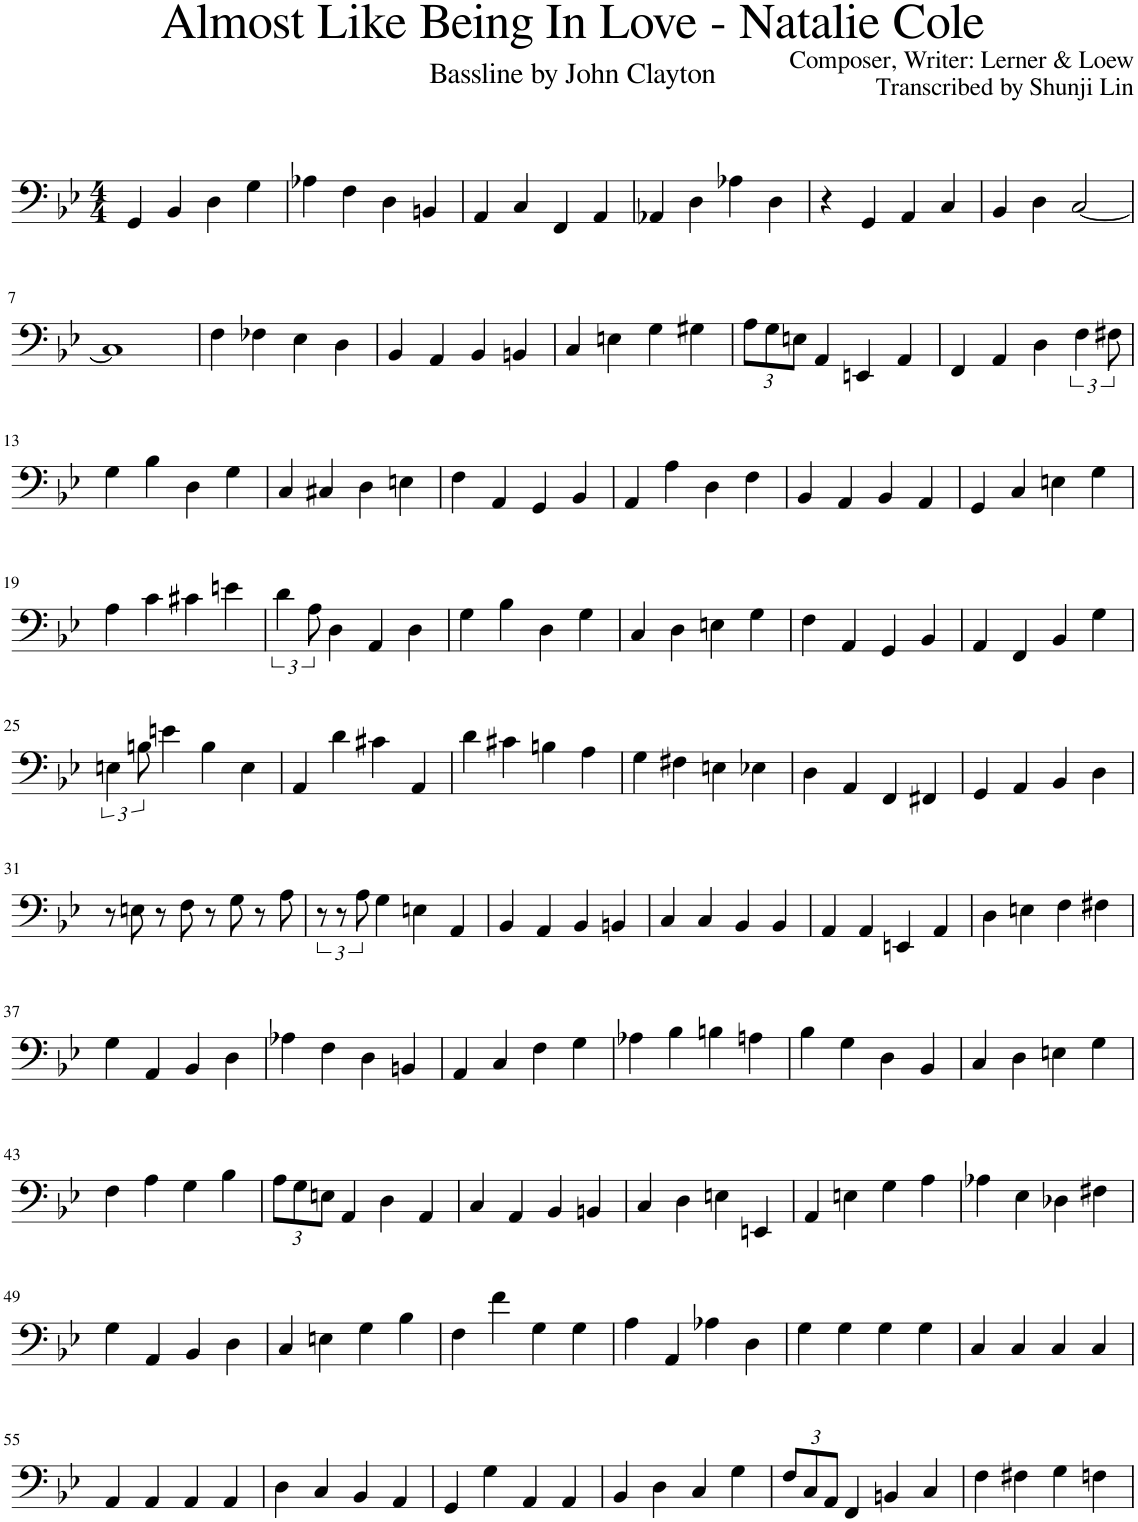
**kern
*part1
*staff1
*I"Piano
*I'Pno.
*clefF4
*k[b-e-]
*M4/4
=1
4GG/
4BB-/
4D\
4G\
=2
4A-X\
4F\
4D\
4BBn/
=3
4AA/
4C/
4FF/
4AA/
=4
4AA-X/
4D\
4A-X\
4D\
=5
4r
4GG/
4AA/
4C/
=6
4BB-/
4D\
[2C/
!!LO:LB:g=z
=7
1C]
=8
4F\
4F-X\
4E-\
4D\
=9
4BB-/
4AA/
4BB-/
4BBn/
=10
4C/
4En\
4G\
4G#X\
=11
*Xbrackettup
12A\L
12G\
12En\J
4AA/
4EEn/
4AA/
=12
4FF/
4AA/
4D\
*brackettup
6F\
12F#X\
!!LO:LB:g=z
=13
4G\
4B-\
4D\
4G\
=14
4C/
4C#X/
4D\
4En\
=15
4F\
4AA/
4GG/
4BB-/
=16
4AA/
4A\
4D\
4F\
=17
4BB-/
4AA/
4BB-/
4AA/
=18
4GG/
4C/
4En\
4G\
!!LO:LB:g=z
=19
4A\
4c\
4c#X\
4en\
=20
6d\
12A\
4D\
4AA/
4D\
=21
4G\
4B-\
4D\
4G\
=22
4C/
4D\
4En\
4G\
=23
4F\
4AA/
4GG/
4BB-/
=24
4AA/
4FF/
4BB-/
4G\
!!LO:LB:g=z
=25
6En\
12Bn\
4en\
4B\
4E\
=26
4AA/
4d\
4c#X\
4AA/
=27
4d\
4c#X\
4Bn\
4A\
=28
4G\
4F#X\
4En\
4E-X\
=29
4D\
4AA/
4FF/
4FF#X/
=30
4GG/
4AA/
4BB-/
4D\
!!LO:LB:g=z
=31
8r
8En\
8r
8F\
8r
8G\
8r
8A\
=32
12r
12r
12A\
4G\
4En\
4AA/
=33
4BB-/
4AA/
4BB-/
4BBn/
=34
4C/
4C/
4BB-/
4BB-/
=35
4AA/
4AA/
4EEn/
4AA/
=36
4D\
4En\
4F\
4F#X\
!!LO:LB:g=z
=37
4G\
4AA/
4BB-/
4D\
=38
4A-X\
4F\
4D\
4BBn/
=39
4AA/
4C/
4F\
4G\
=40
4A-X\
4B-\
4Bn\
4An\
=41
4B-\
4G\
4D\
4BB-/
=42
4C/
4D\
4En\
4G\
!!LO:LB:g=z
=43
4F\
4A\
4G\
4B-\
=44
*Xbrackettup
12A\L
12G\
12En\J
4AA/
4D\
4AA/
=45
4C/
4AA/
4BB-/
4BBn/
=46
4C/
4D\
4En\
4EEn/
=47
4AA/
4En\
4G\
4A\
=48
4A-X\
4E-\
4D-X\
4F#X\
!!LO:LB:g=z
=49
4G\
4AA/
4BB-/
4D\
=50
4C/
4En\
4G\
4B-\
=51
4F\
4f\
4G\
4G\
=52
4A\
4AA/
4A-X\
4D\
=53
4G\
4G\
4G\
4G\
=54
4C/
4C/
4C/
4C/
!!LO:LB:g=z
=55
4AA/
4AA/
4AA/
4AA/
=56
4D\
4C/
4BB-/
4AA/
=57
4GG/
4G\
4AA/
4AA/
=58
4BB-/
4D\
4C/
4G\
=59
12F/L
12C/
12AA/J
4FF/
4BBn/
4C/
=60
4F\
4F#X\
4G\
4Fn\
=
*-
